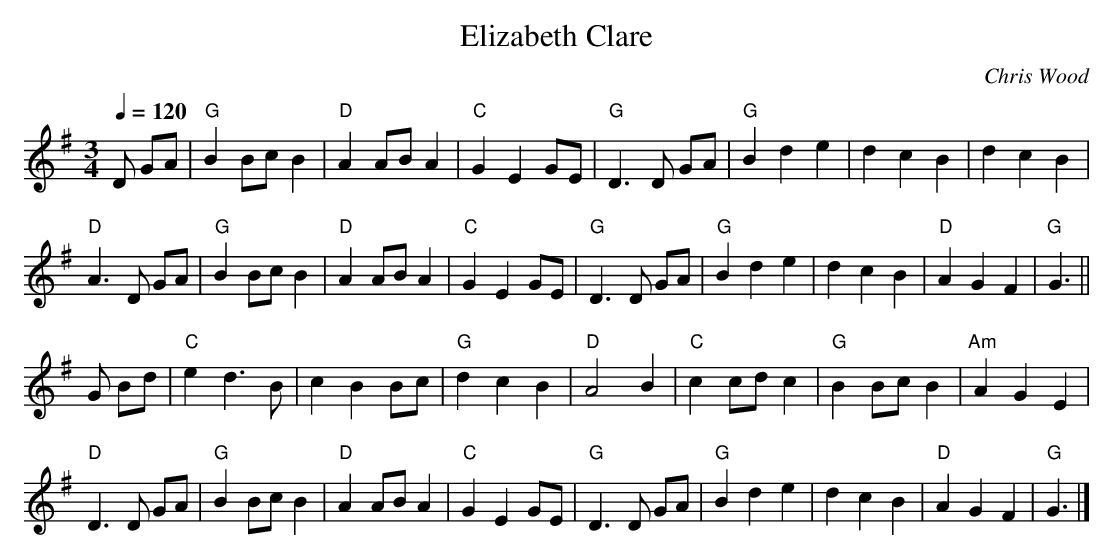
X:1
T: Elizabeth Clare
C: Chris Wood
M: 3/4
L: 1/8
K: Gmaj
Q: 1/4=120
    D GA | "G" B2 Bc B2 |"D" A2ABA2 |"C" G2E2GE |"G" D2>D2 GA|\
"G" B2 d2 e2 | d2 c2 B2 | d2 c2 B2 |
"D" A2>D2 GA | "G" B2 Bc B2 | "D" A2ABA2 | "C" G2E2GE | "G" D2>D2 GA|\
"G" B2 d2 e2 | d2 c2 B2 | "D" A2 G2 F2 | "G "G3 ||
G Bd | "C" e2 d2>B2 | c2 B2 Bc | "G" d2 c2 B2 | "D" A4 B2 |\
"C" c2 cd c2 | "G" B2 Bc B2 | "Am" A2 G2 E2 |
"D" D2>D2 GA | "G" B2 Bc B2 | "D" A2 AB A2 | "C" G2 E2 GE |\
"G" D2>D2 GA | "G" B2 d2 e2 | d2  c2 B2 | "D" A2 G2 F2 | "G" G3 |]
